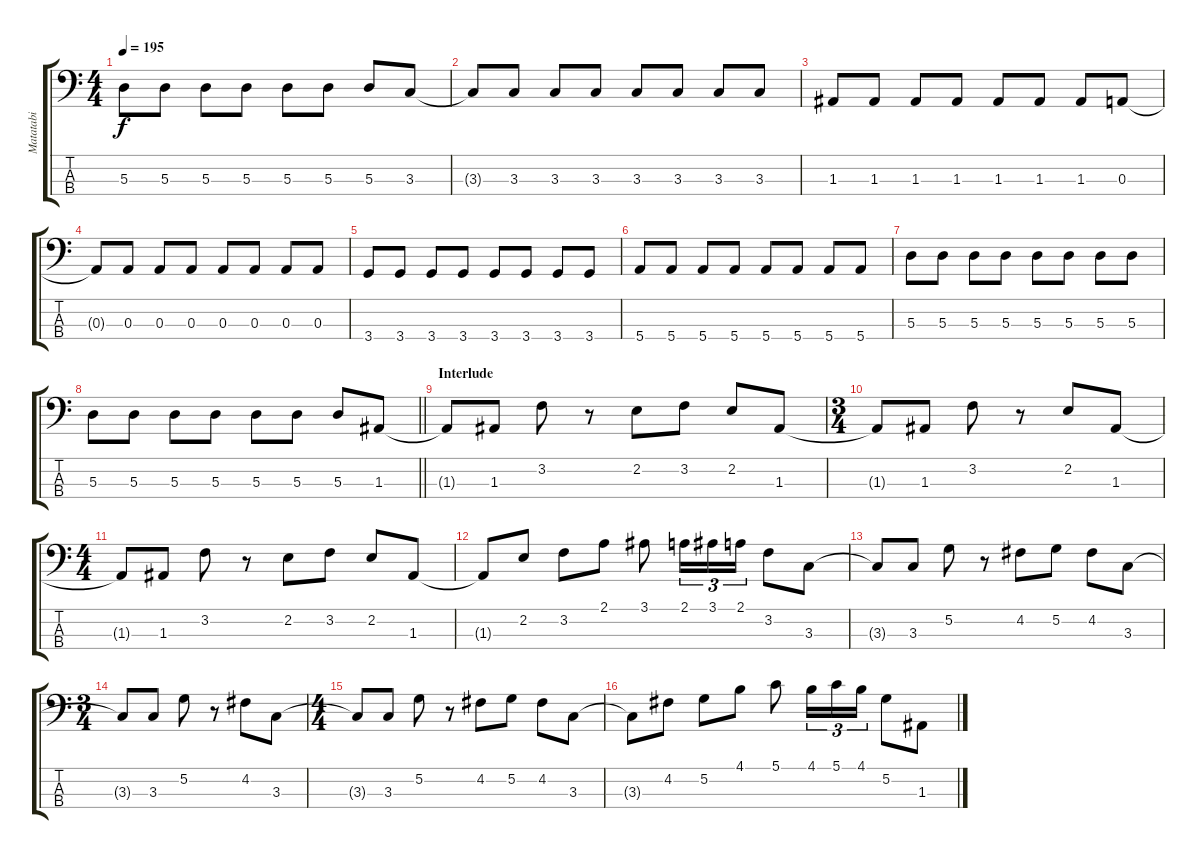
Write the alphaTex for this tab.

\track ("Matatabi" "Matatabi") {instrument electricbassfinger}
\staff {score tabs}
\tuning (G2 D2 A1 E1) {hide}
\ts (4 4)
\tempo 195
\clef f4
\ks c
5.3.8{dy f} 5.3.8 5.3.8 5.3.8 5.3.8 5.3.8 5.3.8 3.3.8 |
3.3{t}.8 3.3.8 3.3.8 3.3.8 3.3.8 3.3.8 3.3.8 3.3.8 |
1.3.8 1.3.8 1.3.8 1.3.8 1.3.8 1.3.8 1.3.8 0.3.8 |
0.3{t}.8 0.3.8 0.3.8 0.3.8 0.3.8 0.3.8 0.3.8 0.3.8 |
3.4.8 3.4.8 3.4.8 3.4.8 3.4.8 3.4.8 3.4.8 3.4.8 |
5.4.8 5.4.8 5.4.8 5.4.8 5.4.8 5.4.8 5.4.8 5.4.8 |
5.3.8 5.3.8 5.3.8 5.3.8 5.3.8 5.3.8 5.3.8 5.3.8 |
\barLineRight lightlight
5.3.8 5.3.8 5.3.8 5.3.8 5.3.8 5.3.8 5.3.8 1.3.8 |
\section ("" "Interlude")
1.3{t}.8 1.3.8 3.2.8 r.8 2.2.8 3.2.8 2.2.8 1.3.8 |
\ts (3 4)
1.3{t}.8 1.3.8 3.2.8 r.8 2.2.8 1.3.8 |
\ts (4 4)
1.3{t}.8 1.3.8 3.2.8 r.8 2.2.8 3.2.8 2.2.8 1.3.8 |
1.3{t}.8 2.2.8 3.2.8 2.1.8 3.1.8 2.1.16{tu (3 2)} 3.1.16{tu (3 2)} 2.1.16{tu (3 2)} 3.2.8 3.3.8 |
3.3{t}.8 3.3.8 5.2.8 r.8 4.2.8 5.2.8 4.2.8 3.3.8 |
\ts (3 4)
3.3{t}.8 3.3.8 5.2.8 r.8 4.2.8 3.3.8 |
\ts (4 4)
3.3{t}.8 3.3.8 5.2.8 r.8 4.2.8 5.2.8 4.2.8 3.3.8 |
3.3{t}.8 4.2.8 5.2.8 4.1.8 5.1.8 4.1.16{tu (3 2)} 5.1.16{tu (3 2)} 4.1.16{tu (3 2)} 5.2.8 1.3.8
